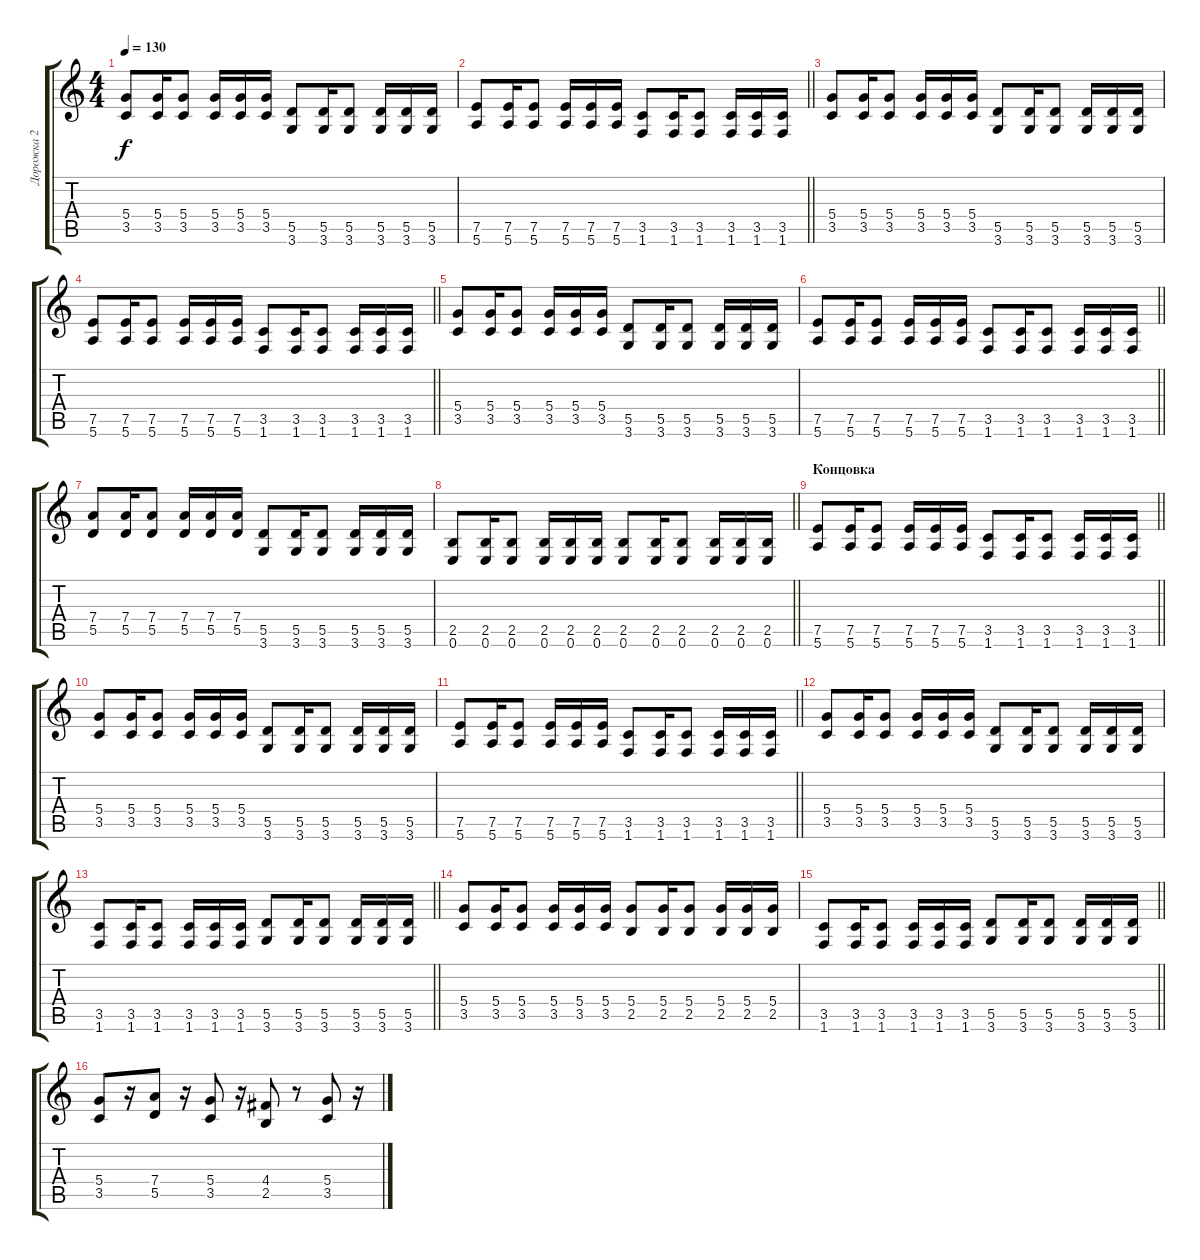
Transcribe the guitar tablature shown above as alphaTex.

\track ("Дорожка 2" "Дорожка 2") {instrument distortionguitar}
\staff {score tabs}
\tuning (E4 B3 G3 D3 A2 E2) {hide}
\ts (4 4)
\tempo 130
\clef g2
\ks c
(5.4 3.5).8{dy f} (5.4 3.5).16 (5.4 3.5).8 (5.4 3.5).16 (5.4 3.5).16 (5.4 3.5).16 (5.5 3.6).8 (5.5 3.6).16 (5.5 3.6).8 (5.5 3.6).16 (5.5 3.6).16 (5.5 3.6).16 |
\barLineRight lightlight
(7.5 5.6).8 (7.5 5.6).16 (7.5 5.6).8 (7.5 5.6).16 (7.5 5.6).16 (7.5 5.6).16 (3.5 1.6).8 (3.5 1.6).16 (3.5 1.6).8 (3.5 1.6).16 (3.5 1.6).16 (3.5 1.6).16 |
(5.4 3.5).8 (5.4 3.5).16 (5.4 3.5).8 (5.4 3.5).16 (5.4 3.5).16 (5.4 3.5).16 (5.5 3.6).8 (5.5 3.6).16 (5.5 3.6).8 (5.5 3.6).16 (5.5 3.6).16 (5.5 3.6).16 |
\barLineRight lightlight
(7.5 5.6).8 (7.5 5.6).16 (7.5 5.6).8 (7.5 5.6).16 (7.5 5.6).16 (7.5 5.6).16 (3.5 1.6).8 (3.5 1.6).16 (3.5 1.6).8 (3.5 1.6).16 (3.5 1.6).16 (3.5 1.6).16 |
(5.4 3.5).8 (5.4 3.5).16 (5.4 3.5).8 (5.4 3.5).16 (5.4 3.5).16 (5.4 3.5).16 (5.5 3.6).8 (5.5 3.6).16 (5.5 3.6).8 (5.5 3.6).16 (5.5 3.6).16 (5.5 3.6).16 |
\barLineRight lightlight
(7.5 5.6).8 (7.5 5.6).16 (7.5 5.6).8 (7.5 5.6).16 (7.5 5.6).16 (7.5 5.6).16 (3.5 1.6).8 (3.5 1.6).16 (3.5 1.6).8 (3.5 1.6).16 (3.5 1.6).16 (3.5 1.6).16 |
(7.4 5.5).8 (7.4 5.5).16 (7.4 5.5).8 (7.4 5.5).16 (7.4 5.5).16 (7.4 5.5).16 (5.5 3.6).8 (5.5 3.6).16 (5.5 3.6).8 (5.5 3.6).16 (5.5 3.6).16 (5.5 3.6).16 |
\barLineRight lightlight
(2.5 0.6).8 (2.5 0.6).16 (2.5 0.6).8 (2.5 0.6).16 (2.5 0.6).16 (2.5 0.6).16 (2.5 0.6).8 (2.5 0.6).16 (2.5 0.6).8 (2.5 0.6).16 (2.5 0.6).16 (2.5 0.6).16 |
\section ("" "Концовка")
\barLineRight lightlight
(7.5 5.6).8 (7.5 5.6).16 (7.5 5.6).8 (7.5 5.6).16 (7.5 5.6).16 (7.5 5.6).16 (3.5 1.6).8 (3.5 1.6).16 (3.5 1.6).8 (3.5 1.6).16 (3.5 1.6).16 (3.5 1.6).16 |
(5.4 3.5).8 (5.4 3.5).16 (5.4 3.5).8 (5.4 3.5).16 (5.4 3.5).16 (5.4 3.5).16 (5.5 3.6).8 (5.5 3.6).16 (5.5 3.6).8 (5.5 3.6).16 (5.5 3.6).16 (5.5 3.6).16 |
\barLineRight lightlight
(7.5 5.6).8 (7.5 5.6).16 (7.5 5.6).8 (7.5 5.6).16 (7.5 5.6).16 (7.5 5.6).16 (3.5 1.6).8 (3.5 1.6).16 (3.5 1.6).8 (3.5 1.6).16 (3.5 1.6).16 (3.5 1.6).16 |
(5.4 3.5).8 (5.4 3.5).16 (5.4 3.5).8 (5.4 3.5).16 (5.4 3.5).16 (5.4 3.5).16 (5.5 3.6).8 (5.5 3.6).16 (5.5 3.6).8 (5.5 3.6).16 (5.5 3.6).16 (5.5 3.6).16 |
\barLineRight lightlight
(3.5 1.6).8 (3.5 1.6).16 (3.5 1.6).8 (3.5 1.6).16 (3.5 1.6).16 (3.5 1.6).16 (5.5 3.6).8 (5.5 3.6).16 (5.5 3.6).8 (5.5 3.6).16 (5.5 3.6).16 (5.5 3.6).16 |
(5.4 3.5).8 (5.4 3.5).16 (5.4 3.5).8 (5.4 3.5).16 (5.4 3.5).16 (5.4 3.5).16 (5.4 2.5).8 (5.4 2.5).16 (5.4 2.5).8 (5.4 2.5).16 (5.4 2.5).16 (5.4 2.5).16 |
\barLineRight lightlight
(3.5 1.6).8 (3.5 1.6).16 (3.5 1.6).8 (3.5 1.6).16 (3.5 1.6).16 (3.5 1.6).16 (5.5 3.6).8 (5.5 3.6).16 (5.5 3.6).8 (5.5 3.6).16 (5.5 3.6).16 (5.5 3.6).16 |
(5.4 3.5).8 r.16 (7.4 5.5).8 r.16 (5.4 3.5).8 r.16 (4.4 2.5).8 r.8 (5.4 3.5).8 r.16
